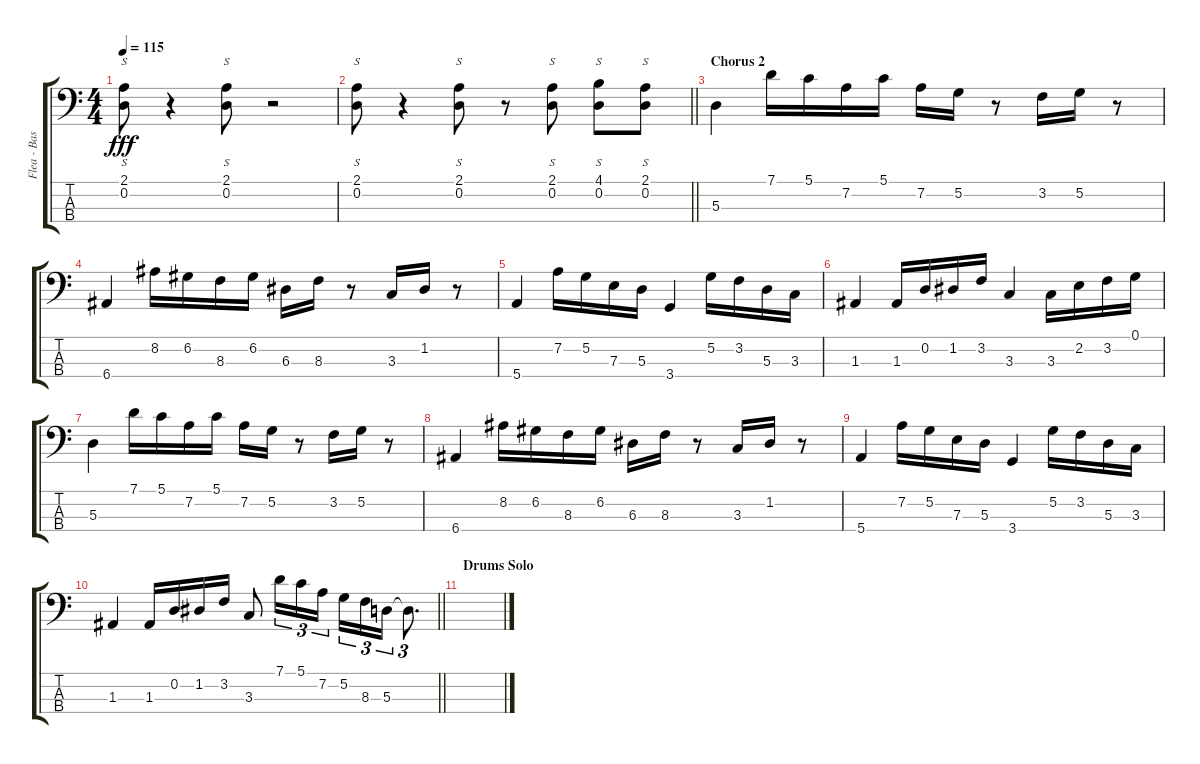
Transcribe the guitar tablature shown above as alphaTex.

\track ("Flea - Bass" "Flea - Bas") {instrument slapbass1}
\staff {score tabs}
\tuning (G2 D2 A1 E1) {hide}
\ts (4 4)
\tempo 115
\clef f4
\ks c
(2.1 0.2).8{s dy fff} r.4 (2.1 0.2).8{s} r.2 |
\barLineRight lightlight
(2.1 0.2).8{s} r.4 (2.1 0.2).8{s} r.8 (2.1 0.2).8{s} (4.1 0.2).8{s} (2.1 0.2).8{s} |
\section ("" "Chorus 2")
5.3.4{instrument electricbassfinger} 7.1.16 5.1.16 7.2.16 5.1.16 7.2.16 5.2.16 r.8 3.2.16 5.2.16 r.8 |
6.4.4 8.2.16 6.2.16 8.3.16 6.2.16 6.3.16 8.3.16 r.8 3.3.16 1.2.16 r.8 |
5.4.4 7.2.16 5.2.16 7.3.16 5.3.16 3.4.4 5.2.16 3.2.16 5.3.16 3.3.16 |
1.3.4 1.3.16 0.2.16 1.2.16 3.2.16 3.3.4 3.3.16 2.2.16 3.2.16 0.1.16 |
5.3.4 7.1.16 5.1.16 7.2.16 5.1.16 7.2.16 5.2.16 r.8 3.2.16 5.2.16 r.8 |
6.4.4 8.2.16 6.2.16 8.3.16 6.2.16 6.3.16 8.3.16 r.8 3.3.16 1.2.16 r.8 |
5.4.4 7.2.16 5.2.16 7.3.16 5.3.16 3.4.4 5.2.16 3.2.16 5.3.16 3.3.16 |
\barLineRight lightlight
1.3.4 1.3.16 0.2.16 1.2.16 3.2.16 3.3.8 7.1.16{tu (3 2)} 5.1.16{tu (3 2)} 7.2.16{tu (3 2)} 5.2.16{tu (3 2)} 8.3.16{tu (3 2)} 5.3.16{tu (3 2)} 5.3{t}.8{d tu (3 2)} |
\section ("" "Drums Solo")
